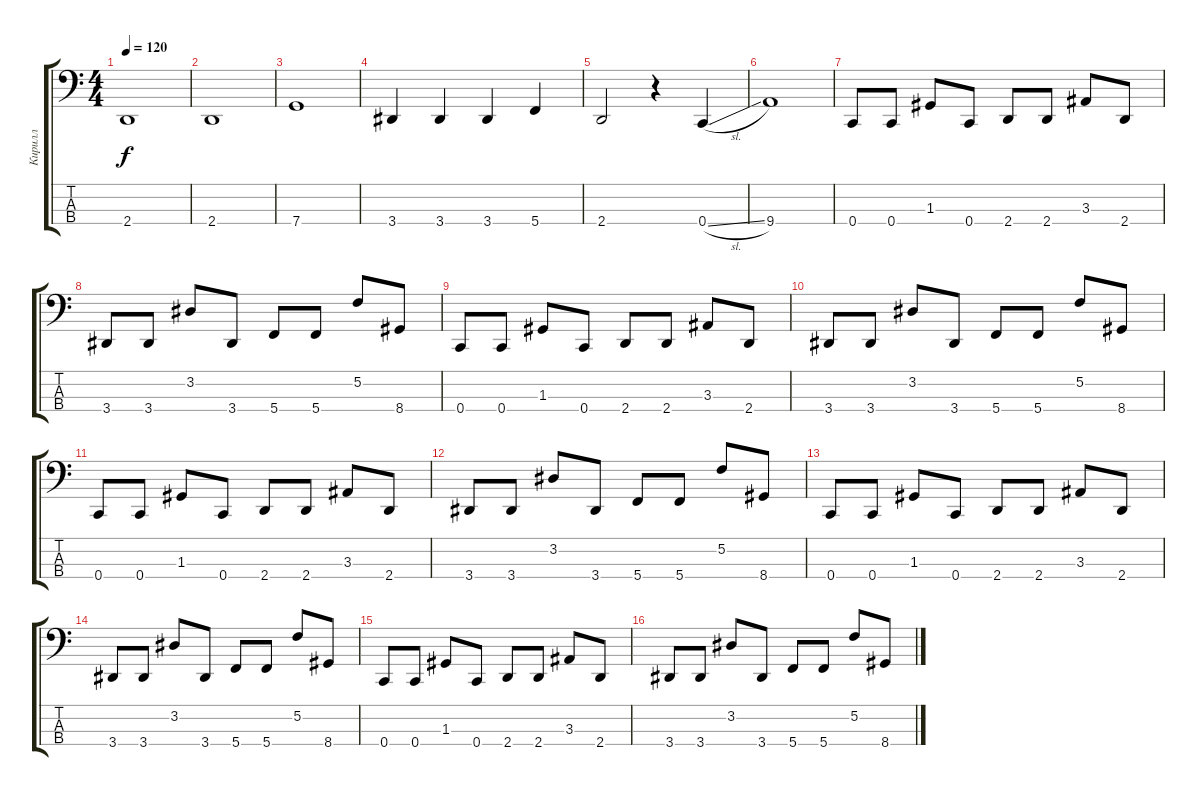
\track ("Кирилл" "Кирилл") {instrument electricbassfinger}
\staff {score tabs}
\tuning (F2 C2 G1 C1) {hide}
\ts (4 4)
\tempo 120
\clef f4
\ks c
2.4.1{dy f} |
2.4.1 |
7.4.1 |
3.4.4 3.4.4 3.4.4 5.4.4 |
2.4.2 r.4 0.4{sl}.4 |
9.4.1 |
0.4.8 0.4.8 1.3.8 0.4.8 2.4.8 2.4.8 3.3.8 2.4.8 |
3.4.8 3.4.8 3.2.8 3.4.8 5.4.8 5.4.8 5.2.8 8.4.8 |
0.4.8 0.4.8 1.3.8 0.4.8 2.4.8 2.4.8 3.3.8 2.4.8 |
3.4.8 3.4.8 3.2.8 3.4.8 5.4.8 5.4.8 5.2.8 8.4.8 |
0.4.8 0.4.8 1.3.8 0.4.8 2.4.8 2.4.8 3.3.8 2.4.8 |
3.4.8 3.4.8 3.2.8 3.4.8 5.4.8 5.4.8 5.2.8 8.4.8 |
0.4.8 0.4.8 1.3.8 0.4.8 2.4.8 2.4.8 3.3.8 2.4.8 |
3.4.8 3.4.8 3.2.8 3.4.8 5.4.8 5.4.8 5.2.8 8.4.8 |
0.4.8 0.4.8 1.3.8 0.4.8 2.4.8 2.4.8 3.3.8 2.4.8 |
3.4.8 3.4.8 3.2.8 3.4.8 5.4.8 5.4.8 5.2.8 8.4.8
